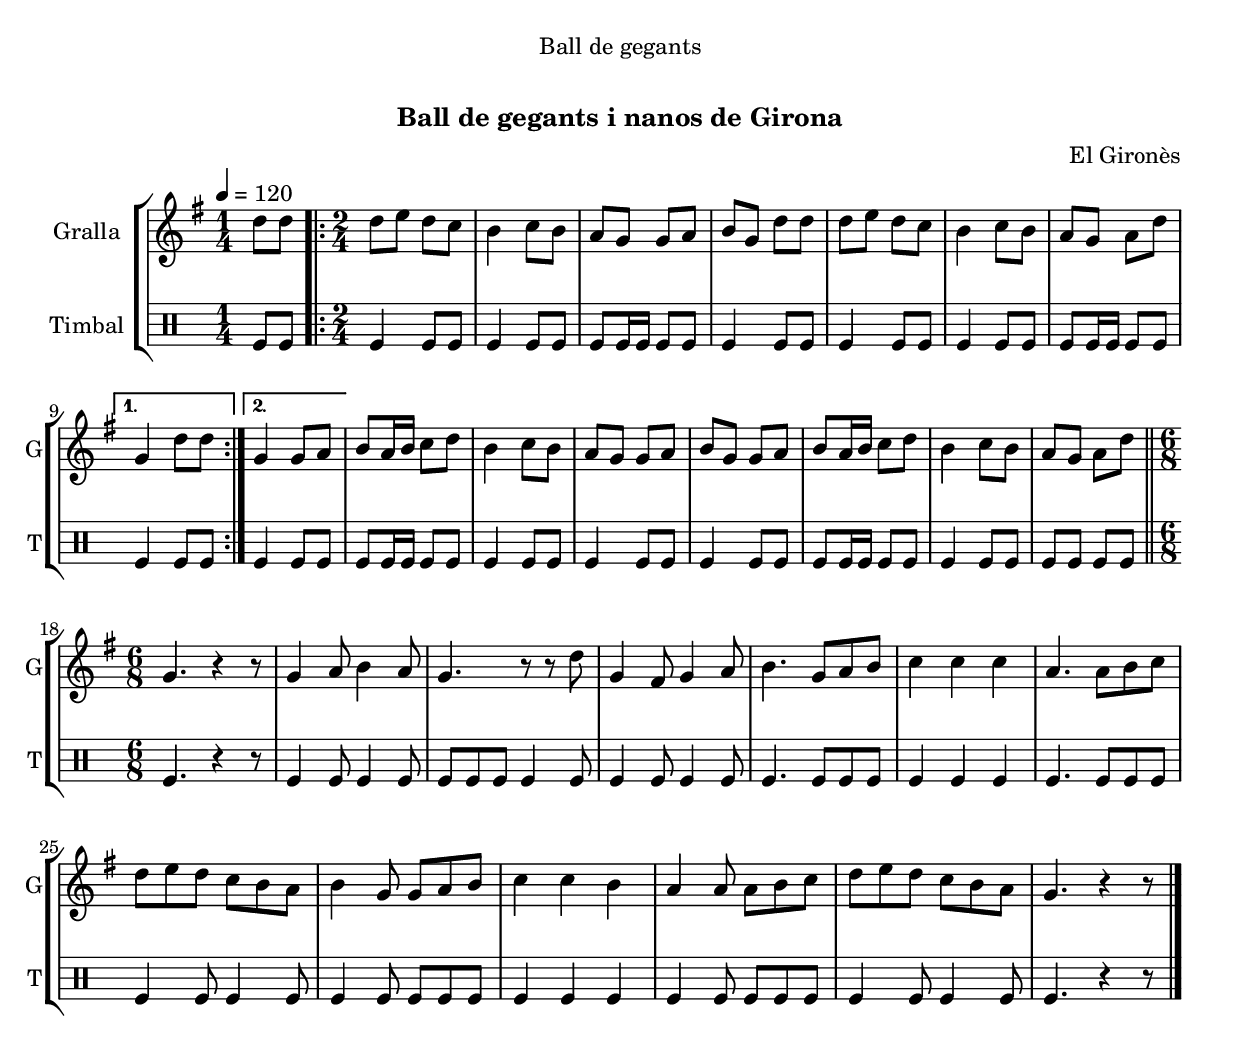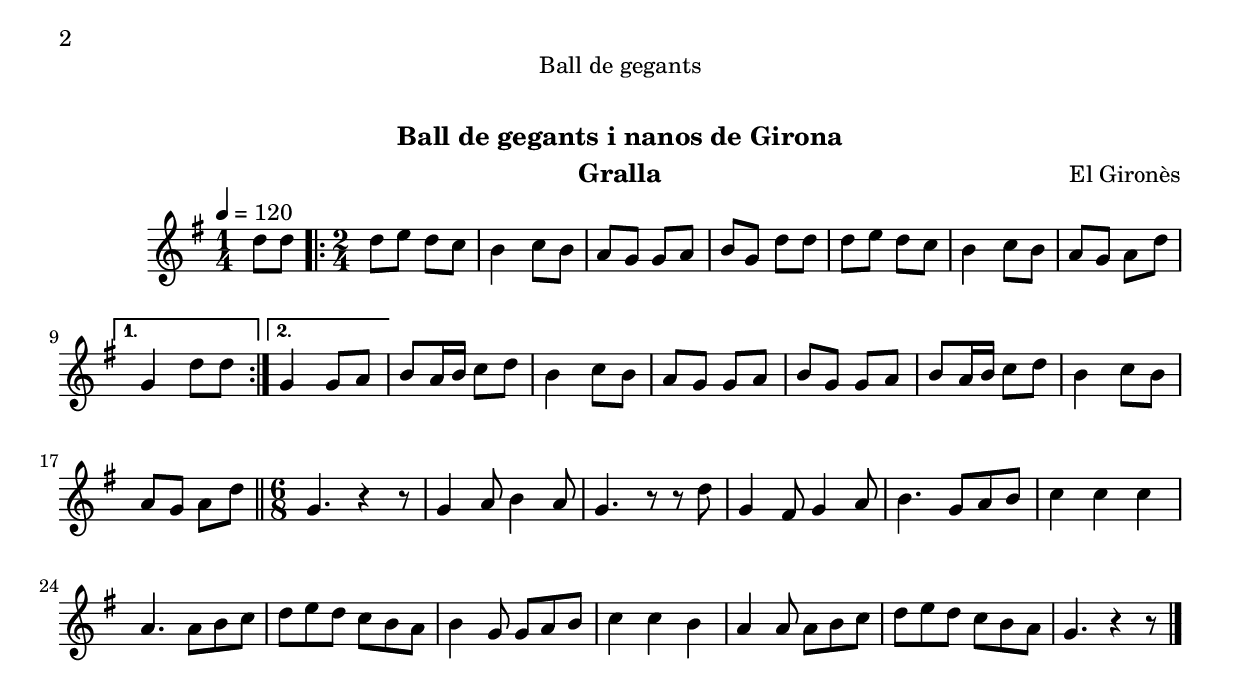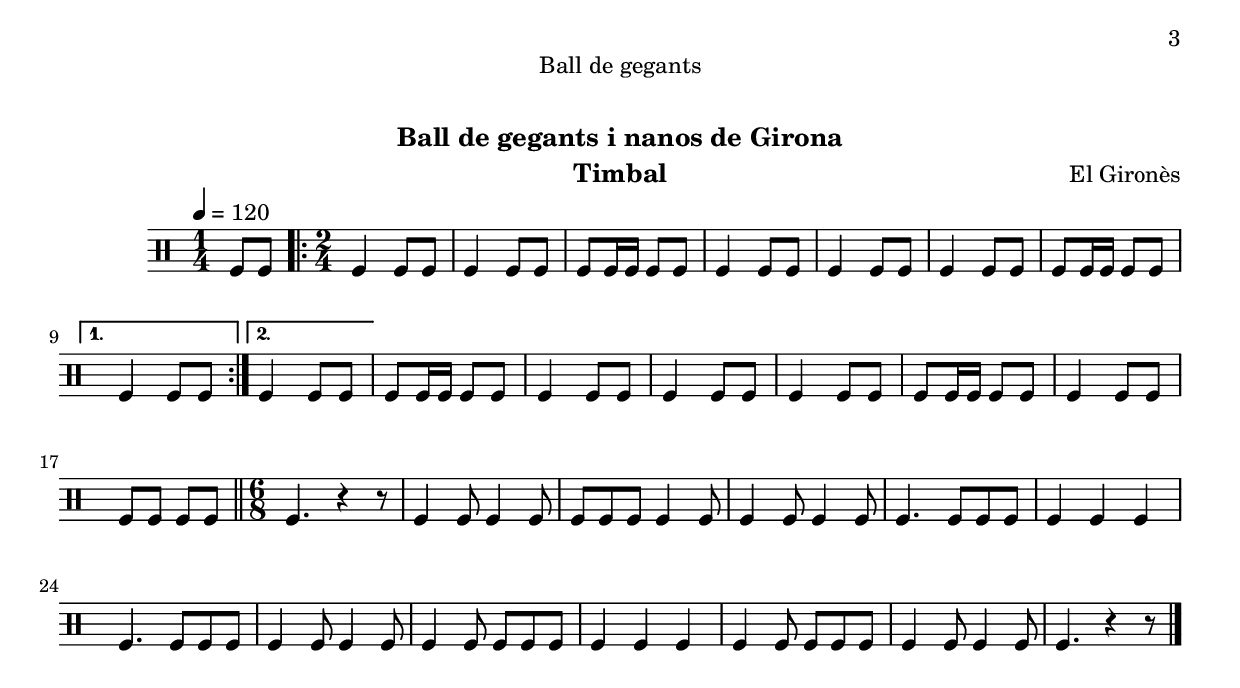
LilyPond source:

\version "2.16.0"

\header {
  dedication="Ball de gegants"
  title="   "
  subtitle="Ball de gegants i nanos de Girona"
  subsubtitle=""
  poet=""
  meter=""
  piece=""
  composer="El Gironès"
  arranger=""
  opus=""
  instrument=""
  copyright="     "
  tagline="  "
}

liniaroAa =
\relative d''
{
  \tempo 4=120
  \clef treble
  \key g \major
  \time 1/4
  d8 d  |
  \time 2/4   \repeat volta 2 { d8 e d c  |
  b4 c8 b  |
  a8 g g a  |
  %05
  b8 g d' d  |
  d8 e d c  |
  b4 c8 b  |
  a8 g a d }
  \alternative { { g,4 d'8 d }
  %10
  { g,4 g8 a } }
  b8 a16 b c8 d  |
  b4 c8 b  |
  a8 g g a  |
  b8 g g a  |
  %15
  b8 a16 b c8 d  |
  b4 c8 b  |
  a8 g a d  \bar "||"
  \time 6/8   g,4. r4 r8  | % kompletite
  g4 a8 b4 a8  |
  %20
  g4. r8 r d'  |
  g,4 fis8 g4 a8  |
  b4. g8 a b  |
  c4 c c  |
  a4. a8 b c  |
  %25
  d8 e d c b a  |
  b4 g8 g a b  |
  c4 c b  |
  a4 a8 a b c  |
  d8 e d c b a  |
  %30
  g4. r4 r8  \bar "|." % kompletite
}

liniaroAb =
\drummode
{
  \tempo 4=120
  \time 1/4
  tomfl8 tomfl  |
  \time 2/4   \repeat volta 2 { tomfl4 tomfl8 tomfl  |
  tomfl4 tomfl8 tomfl  |
  tomfl8 tomfl16 tomfl tomfl8 tomfl  |
  %05
  tomfl4 tomfl8 tomfl  |
  tomfl4 tomfl8 tomfl  |
  tomfl4 tomfl8 tomfl  |
  tomfl8 tomfl16 tomfl tomfl8 tomfl }
  \alternative { { tomfl4 tomfl8 tomfl }
  %10
  { tomfl4 tomfl8 tomfl } }
  tomfl8 tomfl16 tomfl tomfl8 tomfl  |
  tomfl4 tomfl8 tomfl  |
  tomfl4 tomfl8 tomfl  |
  tomfl4 tomfl8 tomfl  |
  %15
  tomfl8 tomfl16 tomfl tomfl8 tomfl  |
  tomfl4 tomfl8 tomfl  |
  tomfl8 tomfl tomfl tomfl  \bar "||"
  \time 6/8   tomfl4. r4 r8  | % kompletite
  tomfl4 tomfl8 tomfl4 tomfl8  |
  %20
  tomfl8 tomfl tomfl tomfl4 tomfl8  |
  tomfl4 tomfl8 tomfl4 tomfl8  |
  tomfl4. tomfl8 tomfl tomfl  |
  tomfl4 tomfl tomfl  |
  tomfl4. tomfl8 tomfl tomfl  |
  %25
  tomfl4 tomfl8 tomfl4 tomfl8  |
  tomfl4 tomfl8 tomfl tomfl tomfl  |
  tomfl4 tomfl tomfl  |
  tomfl4 tomfl8 tomfl tomfl tomfl  |
  tomfl4 tomfl8 tomfl4 tomfl8  |
  %30
  tomfl4. r4 r8  \bar "|." % kompletite
}

\bookpart {
  \score {
    \new StaffGroup {
      \override Score.RehearsalMark #'self-alignment-X = #LEFT
      <<
        \new Staff \with {instrumentName = #"Gralla" shortInstrumentName = #"G"} \liniaroAa
        \new DrumStaff \with {instrumentName = #"Timbal" shortInstrumentName = #"T"} \liniaroAb
      >>
    }
    \layout {}
  }\score { \unfoldRepeats
    \new StaffGroup {
      \override Score.RehearsalMark #'self-alignment-X = #LEFT
      <<
        \new Staff \with {instrumentName = #"Gralla" shortInstrumentName = #"G"} \liniaroAa
        \new DrumStaff \with {instrumentName = #"Timbal" shortInstrumentName = #"T"} \liniaroAb
      >>
    }
    \midi {}
  }
}

\bookpart {
  \header {instrument="Gralla"}
  \score {
    \new StaffGroup {
      \override Score.RehearsalMark #'self-alignment-X = #LEFT
      <<
        \new Staff \liniaroAa
      >>
    }
    \layout {}
  }\score { \unfoldRepeats
    \new StaffGroup {
      \override Score.RehearsalMark #'self-alignment-X = #LEFT
      <<
        \new Staff \liniaroAa
      >>
    }
    \midi {}
  }
}

\bookpart {
  \header {instrument="Timbal"}
  \score {
    \new StaffGroup {
      \override Score.RehearsalMark #'self-alignment-X = #LEFT
      <<
        \new DrumStaff \liniaroAb
      >>
    }
    \layout {}
  }\score { \unfoldRepeats
    \new StaffGroup {
      \override Score.RehearsalMark #'self-alignment-X = #LEFT
      <<
        \new DrumStaff \liniaroAb
      >>
    }
    \midi {}
  }
}

